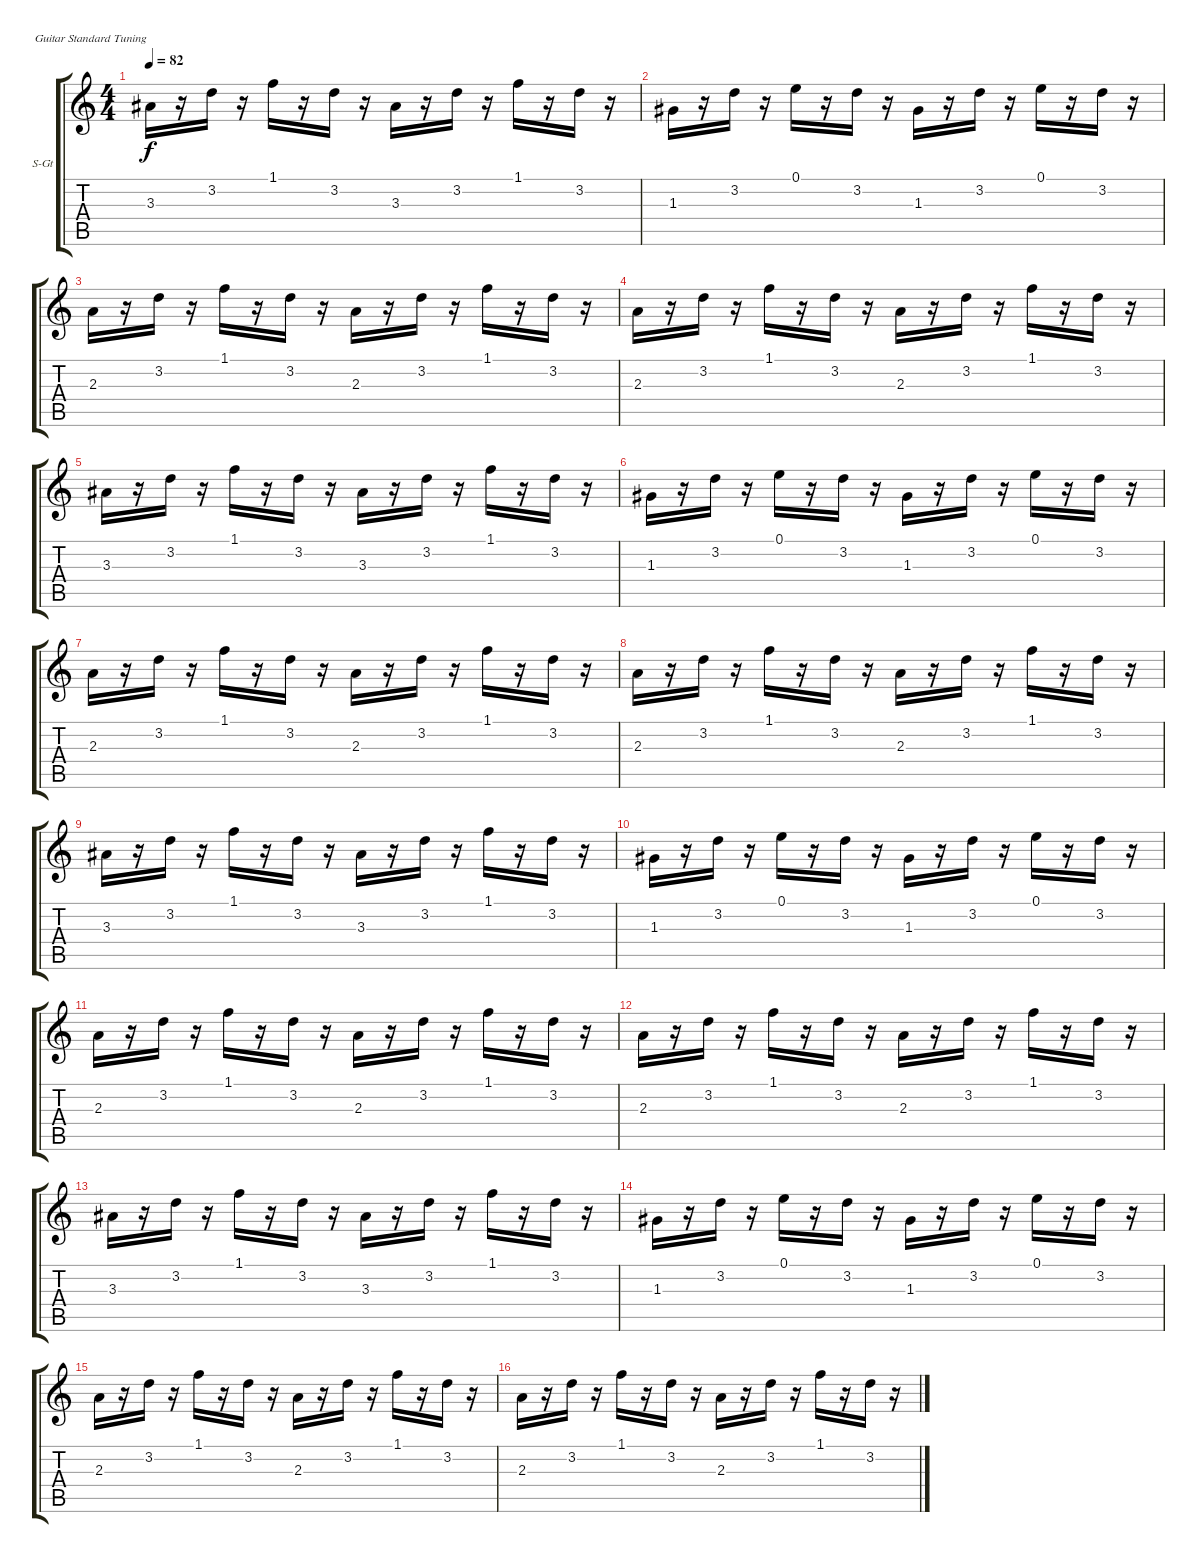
\bracketExtendMode groupsimilarinstruments
\firstSystemTrackNameOrientation horizontal
\otherSystemsTrackNameOrientation horizontal
\track ("pizz" "S-Gt") {instrument pizzicatostrings}
\staff {score tabs}
\tuning (E4 B3 G3 D3 A2 E2)
\displaytranspose 12
\ts (4 4)
\tempo 82
\clef g2
\ks c
3.3.16{dy f} r.16 3.2.16 r.16 1.1.16 r.16 3.2.16 r.16 3.3.16 r.16 3.2.16 r.16 1.1.16 r.16 3.2.16 r.16 |
1.3.16 r.16 3.2.16 r.16 0.1.16 r.16 3.2.16 r.16 1.3.16 r.16 3.2.16 r.16 0.1.16 r.16 3.2.16 r.16 |
2.3.16 r.16 3.2.16 r.16 1.1.16 r.16 3.2.16 r.16 2.3.16 r.16 3.2.16 r.16 1.1.16 r.16 3.2.16 r.16 |
2.3.16 r.16 3.2.16 r.16 1.1.16 r.16 3.2.16 r.16 2.3.16 r.16 3.2.16 r.16 1.1.16 r.16 3.2.16 r.16 |
3.3.16 r.16 3.2.16 r.16 1.1.16 r.16 3.2.16 r.16 3.3.16 r.16 3.2.16 r.16 1.1.16 r.16 3.2.16 r.16 |
1.3.16 r.16 3.2.16 r.16 0.1.16 r.16 3.2.16 r.16 1.3.16 r.16 3.2.16 r.16 0.1.16 r.16 3.2.16 r.16 |
2.3.16 r.16 3.2.16 r.16 1.1.16 r.16 3.2.16 r.16 2.3.16 r.16 3.2.16 r.16 1.1.16 r.16 3.2.16 r.16 |
2.3.16 r.16 3.2.16 r.16 1.1.16 r.16 3.2.16 r.16 2.3.16 r.16 3.2.16 r.16 1.1.16 r.16 3.2.16 r.16 |
3.3.16 r.16 3.2.16 r.16 1.1.16 r.16 3.2.16 r.16 3.3.16 r.16 3.2.16 r.16 1.1.16 r.16 3.2.16 r.16 |
1.3.16 r.16 3.2.16 r.16 0.1.16 r.16 3.2.16 r.16 1.3.16 r.16 3.2.16 r.16 0.1.16 r.16 3.2.16 r.16 |
2.3.16 r.16 3.2.16 r.16 1.1.16 r.16 3.2.16 r.16 2.3.16 r.16 3.2.16 r.16 1.1.16 r.16 3.2.16 r.16 |
2.3.16 r.16 3.2.16 r.16 1.1.16 r.16 3.2.16 r.16 2.3.16 r.16 3.2.16 r.16 1.1.16 r.16 3.2.16 r.16 |
3.3.16 r.16 3.2.16 r.16 1.1.16 r.16 3.2.16 r.16 3.3.16 r.16 3.2.16 r.16 1.1.16 r.16 3.2.16 r.16 |
1.3.16 r.16 3.2.16 r.16 0.1.16 r.16 3.2.16 r.16 1.3.16 r.16 3.2.16 r.16 0.1.16 r.16 3.2.16 r.16 |
2.3.16 r.16 3.2.16 r.16 1.1.16 r.16 3.2.16 r.16 2.3.16 r.16 3.2.16 r.16 1.1.16 r.16 3.2.16 r.16 |
2.3.16 r.16 3.2.16 r.16 1.1.16 r.16 3.2.16 r.16 2.3.16 r.16 3.2.16 r.16 1.1.16 r.16 3.2.16 r.16
